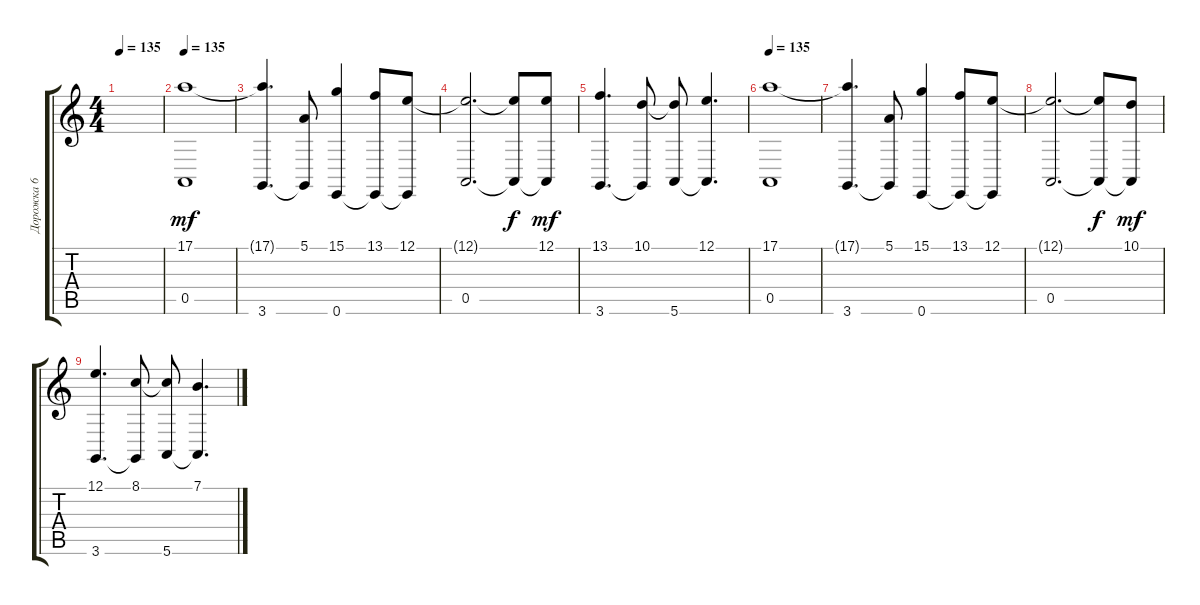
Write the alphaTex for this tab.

\track ("Дорожка 6" "Дорожка 6") {solo instrument honkytonkpiano}
\staff {score tabs}
\tuning (E4 B3 G3 D3 A2 E2) {hide}
\ts (4 4)
\tempo 135
\clef g2
\ks c
|
\tempo 135
(17.1 0.5).1{dy mf} |
(17.1{t} 3.6).4{d} (5.1 3.6{t}).8 (15.1 0.6).4 (13.1 0.6{t}).8 (12.1 0.6{t}).8 |
(12.1{t} 0.5).2{d} (12.1{t} 0.5{t}).8{dy f} (12.1 0.5{t}).8{dy mf} |
(13.1 3.6).4{d} (10.1 3.6{t}).8 (10.1{t} 5.6).8 (12.1 5.6{t}).4{d} |
\tempo 135
(17.1 0.5).1 |
(17.1{t} 3.6).4{d} (5.1 3.6{t}).8 (15.1 0.6).4 (13.1 0.6{t}).8 (12.1 0.6{t}).8 |
(12.1{t} 0.5).2{d} (12.1{t} 0.5{t}).8{dy f} (10.1 0.5{t}).8{dy mf} |
(12.1 3.6).4{d} (8.1 3.6{t}).8 (8.1{t} 5.6).8 (7.1 5.6{t}).4{d}
